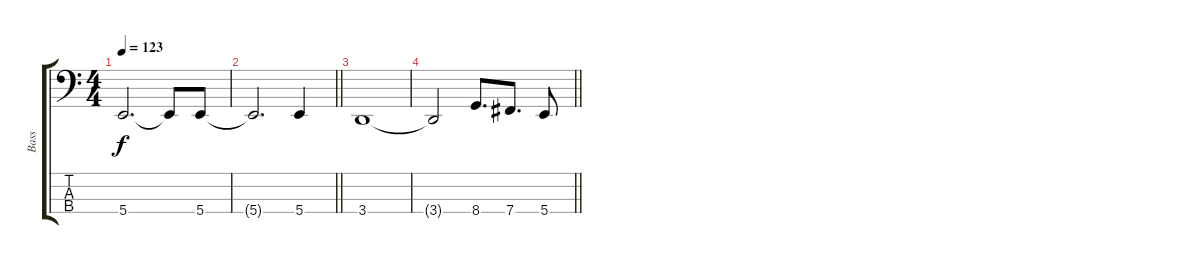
\track ("Bass" "Bass") {instrument slapbass2}
\staff {score tabs}
\tuning (E2 B1 Gb1 B0) {hide}
\ts (4 4)
\tempo 123
\clef f4
\ks aminor
5.4.2{d dy f} 5.4{t}.8 5.4.8 |
\barLineRight lightlight
5.4{t}.2{d} 5.4.4 |
3.4.1 |
\barLineRight lightlight
3.4{t}.2 8.4.8{d} 7.4.8{d} 5.4.8
